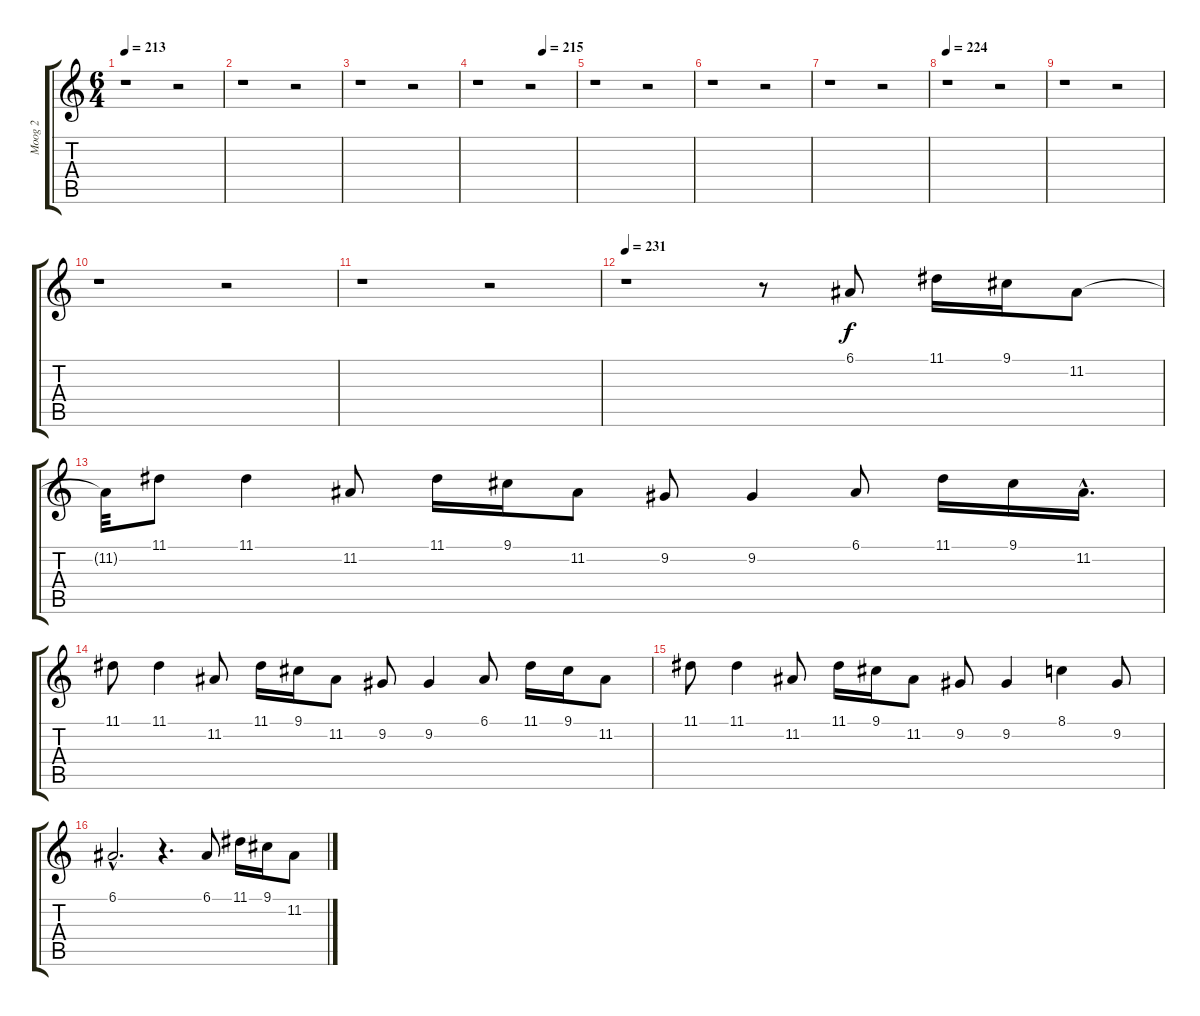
\track ("Moog 2" "Moog 2") {instrument lead2sawtooth}
\staff {score tabs}
\tuning (E4 B3 G3 D3 A2 E2) {hide}
\ts (6 4)
\tempo 213
\clef g2
\ks c
r.1{dy f} r.2 |
r.1 r.2 |
r.1 r.2 |
\tempo (215 0.6666666666666666)
r.1 r.2 |
r.1 r.2 |
r.1 r.2 |
r.1 r.2 |
\tempo 224
r.1 r.2 |
r.1 r.2 |
r.1 r.2 |
r.1 r.2 |
\tempo 231
r.1 r.8 6.1.8 11.1.16 9.1.16 11.2.8 |
11.2{t}.32 11.1.8 11.1.4 11.2.8 11.1.16 9.1.16 11.2.8 9.2.8 9.2.4 6.1.8 11.1.16 9.1.16 11.2{hac}.16{d} |
11.1.8 11.1.4 11.2.8 11.1.16 9.1.16 11.2.8 9.2.8 9.2.4 6.1.8 11.1.16 9.1.16 11.2.8 |
11.1.8 11.1.4 11.2.8 11.1.16 9.1.16 11.2.8 9.2.8 9.2.4 8.1.4 9.2.8 |
6.1{hac}.2{d} r.4{d} 6.1.8 11.1.16 9.1.16 11.2.8
